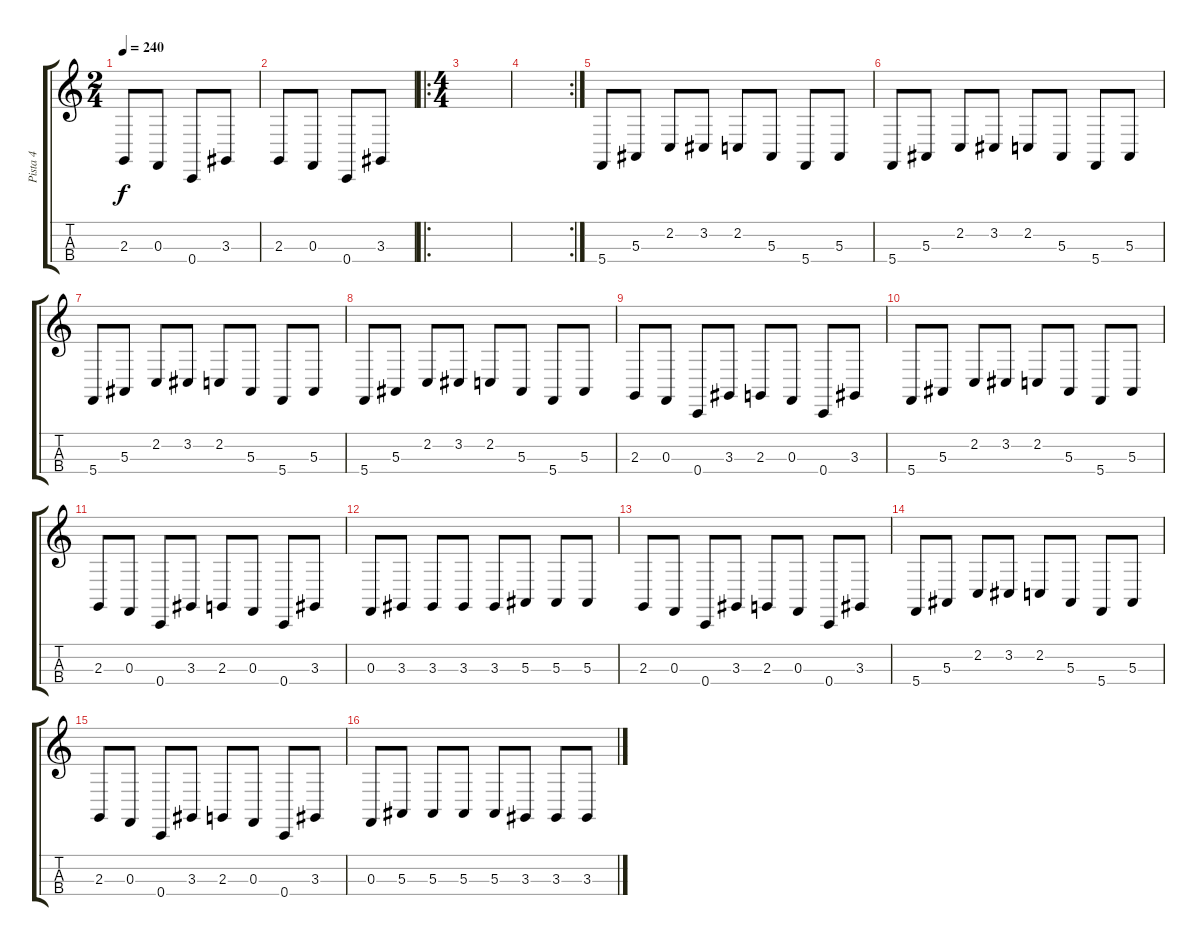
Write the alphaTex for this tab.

\track ("Pista 4" "Pista 4") {instrument cello}
\staff {score tabs}
\tuning (Eb3 Bb2 F2 C2) {hide}
\ts (2 4)
\tempo 240
\clef g2
\ks c
2.3.8{dy f} 0.3.8 0.4.8 3.3.8 |
2.3.8 0.3.8 0.4.8 3.3.8 |
\ro
\ts (4 4)
|
\rc 2
|
5.4.8 5.3.8 2.2.8 3.2.8 2.2.8 5.3.8 5.4.8 5.3.8 |
5.4.8 5.3.8 2.2.8 3.2.8 2.2.8 5.3.8 5.4.8 5.3.8 |
5.4.8 5.3.8 2.2.8 3.2.8 2.2.8 5.3.8 5.4.8 5.3.8 |
5.4.8 5.3.8 2.2.8 3.2.8 2.2.8 5.3.8 5.4.8 5.3.8 |
2.3.8 0.3.8 0.4.8 3.3.8 2.3.8 0.3.8 0.4.8 3.3.8 |
5.4.8 5.3.8 2.2.8 3.2.8 2.2.8 5.3.8 5.4.8 5.3.8 |
2.3.8 0.3.8 0.4.8 3.3.8 2.3.8 0.3.8 0.4.8 3.3.8 |
0.3.8 3.3.8 3.3.8 3.3.8 3.3.8 5.3.8 5.3.8 5.3.8 |
2.3.8 0.3.8 0.4.8 3.3.8 2.3.8 0.3.8 0.4.8 3.3.8 |
5.4.8 5.3.8 2.2.8 3.2.8 2.2.8 5.3.8 5.4.8 5.3.8 |
2.3.8 0.3.8 0.4.8 3.3.8 2.3.8 0.3.8 0.4.8 3.3.8 |
0.3.8 5.3.8 5.3.8 5.3.8 5.3.8 3.3.8 3.3.8 3.3.8
